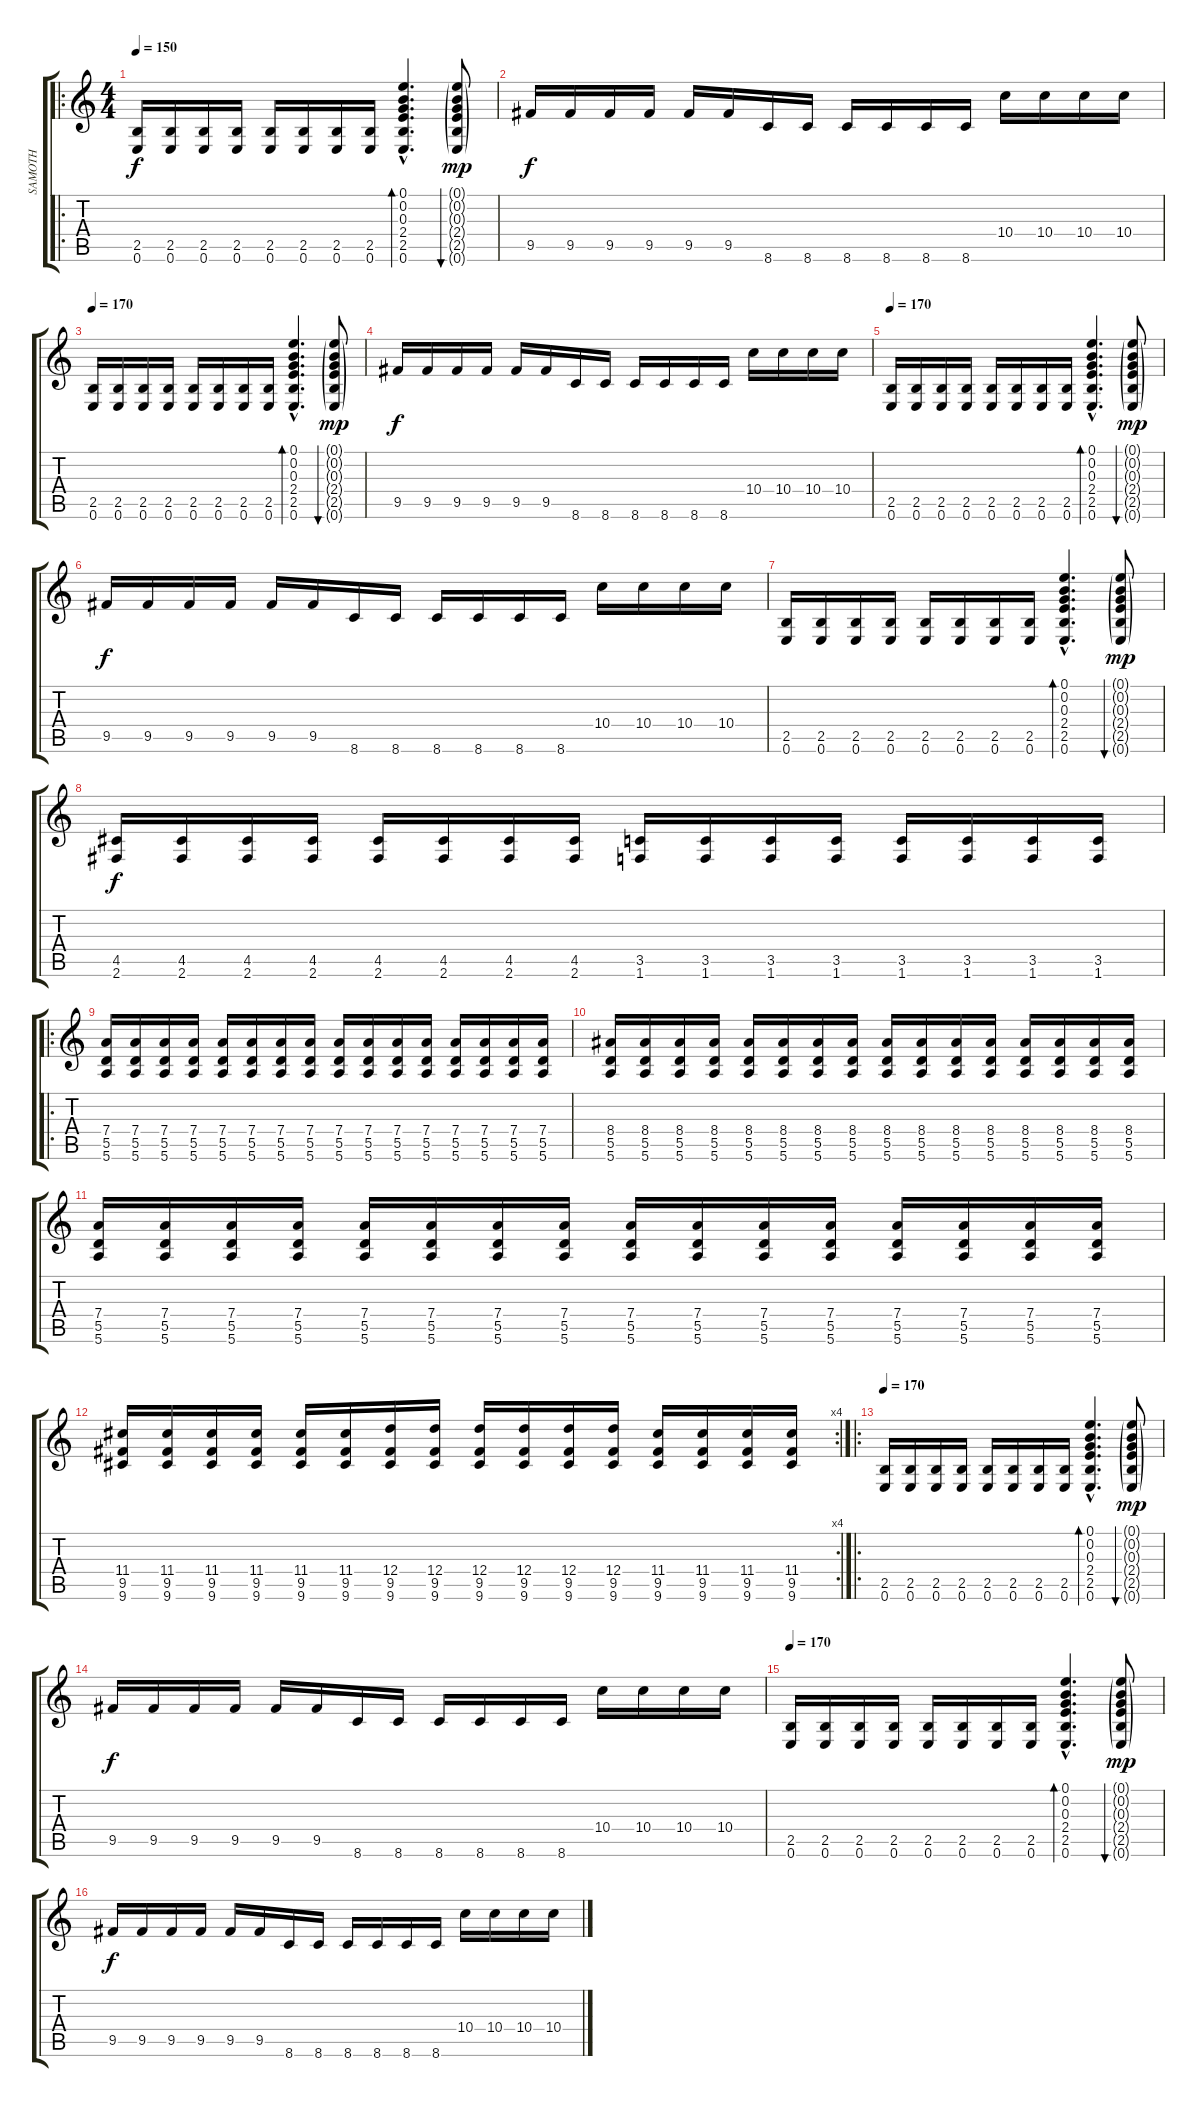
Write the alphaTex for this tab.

\track ("SAMOTH" "SAMOTH") {instrument distortionguitar}
\staff {score tabs}
\tuning (E4 B3 G3 D3 A2 E2) {hide}
\ro
\ts (4 4)
\tempo 150
\tempo 170
\tempo 150
\clef g2
\ks c
(2.5 0.6).16{dy f instrument distortionguitar} (2.5 0.6).16 (2.5 0.6).16 (2.5 0.6).16 (2.5 0.6).16 (2.5 0.6).16 (2.5 0.6).16 (2.5 0.6).16 (0.1{hac} 0.2{hac} 0.3{hac} 2.4{hac} 2.5{hac} 0.6{hac}).4{d bd 60} (0.1{g} 0.2{g} 0.3{g} 2.4{g} 2.5{g} 0.6{g}).8{bu 60 dy mp} |
9.5.16{dy f} 9.5.16 9.5.16 9.5.16 9.5.16 9.5.16 8.6.16 8.6.16 8.6.16 8.6.16 8.6.16 8.6.16 10.4.16 10.4.16 10.4.16 10.4.16 |
\tempo 170
(2.5 0.6).16 (2.5 0.6).16 (2.5 0.6).16 (2.5 0.6).16 (2.5 0.6).16 (2.5 0.6).16 (2.5 0.6).16 (2.5 0.6).16 (0.1{hac} 0.2{hac} 0.3{hac} 2.4{hac} 2.5{hac} 0.6{hac}).4{d bd 60} (0.1{g} 0.2{g} 0.3{g} 2.4{g} 2.5{g} 0.6{g}).8{bu 60 dy mp} |
9.5.16{dy f} 9.5.16 9.5.16 9.5.16 9.5.16 9.5.16 8.6.16 8.6.16 8.6.16 8.6.16 8.6.16 8.6.16 10.4.16 10.4.16 10.4.16 10.4.16 |
\tempo 170
(2.5 0.6).16 (2.5 0.6).16 (2.5 0.6).16 (2.5 0.6).16 (2.5 0.6).16 (2.5 0.6).16 (2.5 0.6).16 (2.5 0.6).16 (0.1{hac} 0.2{hac} 0.3{hac} 2.4{hac} 2.5{hac} 0.6{hac}).4{d bd 60} (0.1{g} 0.2{g} 0.3{g} 2.4{g} 2.5{g} 0.6{g}).8{bu 60 dy mp} |
9.5.16{dy f} 9.5.16 9.5.16 9.5.16 9.5.16 9.5.16 8.6.16 8.6.16 8.6.16 8.6.16 8.6.16 8.6.16 10.4.16 10.4.16 10.4.16 10.4.16 |
(2.5 0.6).16 (2.5 0.6).16 (2.5 0.6).16 (2.5 0.6).16 (2.5 0.6).16 (2.5 0.6).16 (2.5 0.6).16 (2.5 0.6).16 (0.1{hac} 0.2{hac} 0.3{hac} 2.4{hac} 2.5{hac} 0.6{hac}).4{d bd 60} (0.1{g} 0.2{g} 0.3{g} 2.4{g} 2.5{g} 0.6{g}).8{bu 60 dy mp} |
(4.5 2.6).16{dy f} (4.5 2.6).16 (4.5 2.6).16 (4.5 2.6).16 (4.5 2.6).16 (4.5 2.6).16 (4.5 2.6).16 (4.5 2.6).16 (3.5 1.6).16 (3.5 1.6).16 (3.5 1.6).16 (3.5 1.6).16 (3.5 1.6).16 (3.5 1.6).16 (3.5 1.6).16 (3.5 1.6).16 |
\ro
(7.4 5.5 5.6).16 (7.4 5.5 5.6).16 (7.4 5.5 5.6).16 (7.4 5.5 5.6).16 (7.4 5.5 5.6).16 (7.4 5.5 5.6).16 (7.4 5.5 5.6).16 (7.4 5.5 5.6).16 (7.4 5.5 5.6).16 (7.4 5.5 5.6).16 (7.4 5.5 5.6).16 (7.4 5.5 5.6).16 (7.4 5.5 5.6).16 (7.4 5.5 5.6).16 (7.4 5.5 5.6).16 (7.4 5.5 5.6).16 |
(8.4 5.5 5.6).16 (8.4 5.5 5.6).16 (8.4 5.5 5.6).16 (8.4 5.5 5.6).16 (8.4 5.5 5.6).16 (8.4 5.5 5.6).16 (8.4 5.5 5.6).16 (8.4 5.5 5.6).16 (8.4 5.5 5.6).16 (8.4 5.5 5.6).16 (8.4 5.5 5.6).16 (8.4 5.5 5.6).16 (8.4 5.5 5.6).16 (8.4 5.5 5.6).16 (8.4 5.5 5.6).16 (8.4 5.5 5.6).16 |
(7.4 5.5 5.6).16 (7.4 5.5 5.6).16 (7.4 5.5 5.6).16 (7.4 5.5 5.6).16 (7.4 5.5 5.6).16 (7.4 5.5 5.6).16 (7.4 5.5 5.6).16 (7.4 5.5 5.6).16 (7.4 5.5 5.6).16 (7.4 5.5 5.6).16 (7.4 5.5 5.6).16 (7.4 5.5 5.6).16 (7.4 5.5 5.6).16 (7.4 5.5 5.6).16 (7.4 5.5 5.6).16 (7.4 5.5 5.6).16 |
\rc 4
(11.4 9.5 9.6).16 (11.4 9.5 9.6).16 (11.4 9.5 9.6).16 (11.4 9.5 9.6).16 (11.4 9.5 9.6).16 (11.4 9.5 9.6).16 (12.4 9.5 9.6).16 (12.4 9.5 9.6).16 (12.4 9.5 9.6).16 (12.4 9.5 9.6).16 (12.4 9.5 9.6).16 (12.4 9.5 9.6).16 (11.4 9.5 9.6).16 (11.4 9.5 9.6).16 (11.4 9.5 9.6).16 (11.4 9.5 9.6).16 |
\ro
\tempo 170
(2.5 0.6).16 (2.5 0.6).16 (2.5 0.6).16 (2.5 0.6).16 (2.5 0.6).16 (2.5 0.6).16 (2.5 0.6).16 (2.5 0.6).16 (0.1{hac} 0.2{hac} 0.3{hac} 2.4{hac} 2.5{hac} 0.6{hac}).4{d bd 60} (0.1{g} 0.2{g} 0.3{g} 2.4{g} 2.5{g} 0.6{g}).8{bu 60 dy mp} |
9.5.16{dy f} 9.5.16 9.5.16 9.5.16 9.5.16 9.5.16 8.6.16 8.6.16 8.6.16 8.6.16 8.6.16 8.6.16 10.4.16 10.4.16 10.4.16 10.4.16 |
\tempo 170
(2.5 0.6).16 (2.5 0.6).16 (2.5 0.6).16 (2.5 0.6).16 (2.5 0.6).16 (2.5 0.6).16 (2.5 0.6).16 (2.5 0.6).16 (0.1{hac} 0.2{hac} 0.3{hac} 2.4{hac} 2.5{hac} 0.6{hac}).4{d bd 60} (0.1{g} 0.2{g} 0.3{g} 2.4{g} 2.5{g} 0.6{g}).8{bu 60 dy mp} |
9.5.16{dy f} 9.5.16 9.5.16 9.5.16 9.5.16 9.5.16 8.6.16 8.6.16 8.6.16 8.6.16 8.6.16 8.6.16 10.4.16 10.4.16 10.4.16 10.4.16
